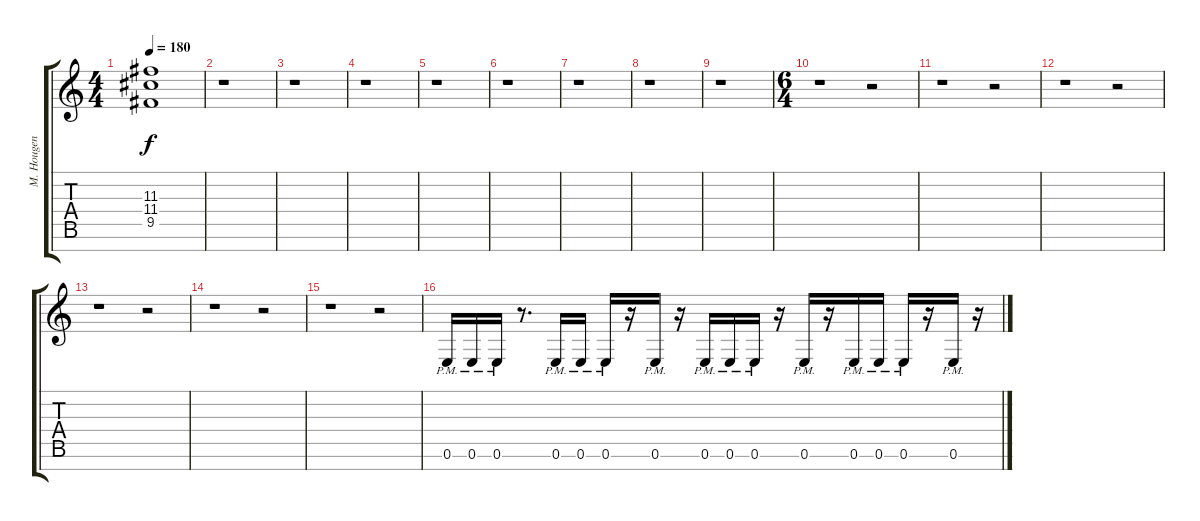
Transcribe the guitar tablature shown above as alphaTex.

\track ("M. Hougen - Guitar" "M. Hougen ") {instrument distortionguitar}
\staff {score tabs}
\tuning (E4 B3 G3 D3 A2 E2 B1) {hide}
\ts (4 4)
\tempo 180
\clef g2
\ks c
(11.3{t} 11.4{t} 9.5{t}).1{dy f} |
r.1 |
r.1 |
r.1 |
r.1 |
r.1 |
r.1 |
r.1 |
r.1 |
\ts (6 4)
r.1 r.2 |
r.1 r.2 |
r.1 r.2 |
r.1 r.2 |
r.1 r.2 |
r.1 r.2 |
0.6{pm}.16{volume 16 balance 13} 0.6{pm}.16 0.6{pm}.16 r.8{d} 0.6{pm}.16 0.6{pm}.16 0.6{pm}.16 r.16 0.6{pm}.16 r.16 0.6{pm}.16 0.6{pm}.16 0.6{pm}.16 r.16 0.6{pm}.16 r.16 0.6{pm}.16 0.6{pm}.16 0.6{pm}.16 r.16 0.6{pm}.16 r.16
